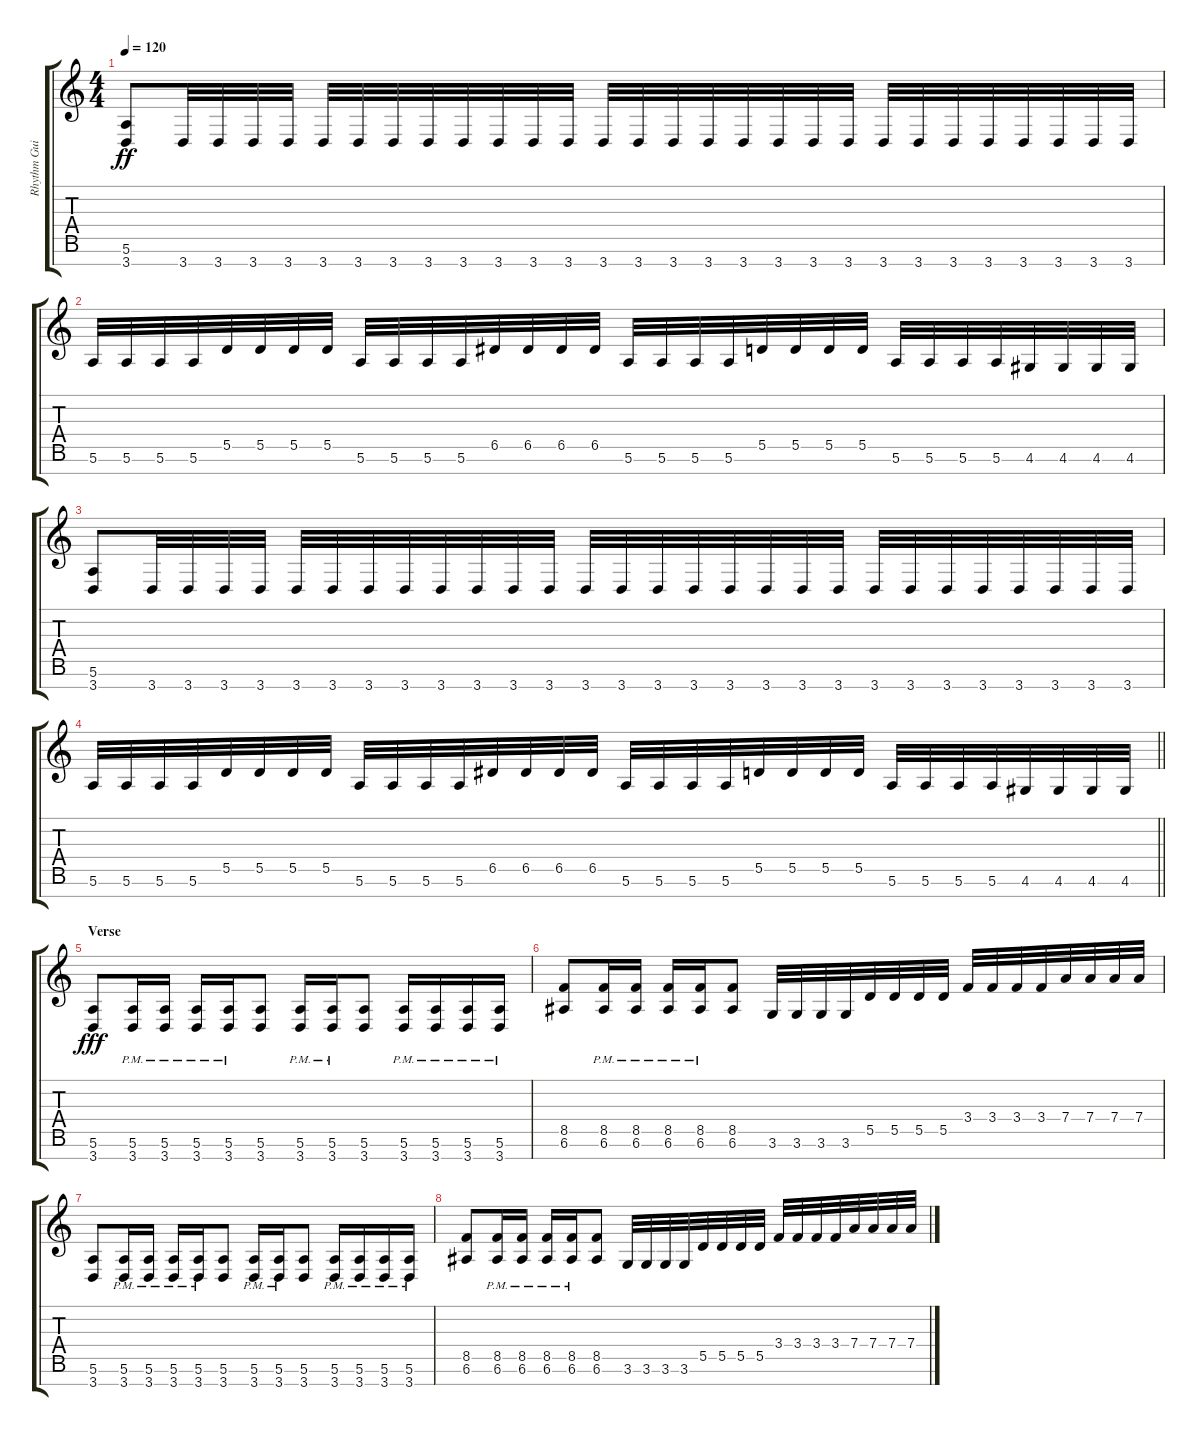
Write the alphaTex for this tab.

\track ("Rhythm Guitar 1" "Rhythm Gui") {instrument distortionguitar}
\staff {score tabs}
\tuning (E4 B3 G3 D3 A2 E2 B1) {hide}
\ts (4 4)
\tempo 120
\clef g2
\ks c
(5.6 3.7).8{dy ff} 3.7.32 3.7.32 3.7.32 3.7.32 3.7.32 3.7.32 3.7.32 3.7.32 3.7.32 3.7.32 3.7.32 3.7.32 3.7.32 3.7.32 3.7.32 3.7.32 3.7.32 3.7.32 3.7.32 3.7.32 3.7.32 3.7.32 3.7.32 3.7.32 3.7.32 3.7.32 3.7.32 3.7.32 |
5.6.32 5.6.32 5.6.32 5.6.32 5.5.32 5.5.32 5.5.32 5.5.32 5.6.32 5.6.32 5.6.32 5.6.32 6.5.32 6.5.32 6.5.32 6.5.32 5.6.32 5.6.32 5.6.32 5.6.32 5.5.32 5.5.32 5.5.32 5.5.32 5.6.32 5.6.32 5.6.32 5.6.32 4.6.32 4.6.32 4.6.32 4.6.32 |
(5.6 3.7).8 3.7.32 3.7.32 3.7.32 3.7.32 3.7.32 3.7.32 3.7.32 3.7.32 3.7.32 3.7.32 3.7.32 3.7.32 3.7.32 3.7.32 3.7.32 3.7.32 3.7.32 3.7.32 3.7.32 3.7.32 3.7.32 3.7.32 3.7.32 3.7.32 3.7.32 3.7.32 3.7.32 3.7.32 |
\barLineRight lightlight
5.6.32 5.6.32 5.6.32 5.6.32 5.5.32 5.5.32 5.5.32 5.5.32 5.6.32 5.6.32 5.6.32 5.6.32 6.5.32 6.5.32 6.5.32 6.5.32 5.6.32 5.6.32 5.6.32 5.6.32 5.5.32 5.5.32 5.5.32 5.5.32 5.6.32 5.6.32 5.6.32 5.6.32 4.6.32 4.6.32 4.6.32 4.6.32 |
\section ("" "Verse")
(5.6 3.7).8{dy fff} (5.6{pm} 3.7{pm}).16 (5.6{pm} 3.7{pm}).16 (5.6{pm} 3.7{pm}).16 (5.6{pm} 3.7{pm}).16 (5.6 3.7).8 (5.6{pm} 3.7{pm}).16 (5.6{pm} 3.7{pm}).16 (5.6 3.7).8 (5.6{pm} 3.7{pm}).16 (5.6{pm} 3.7{pm}).16 (5.6{pm} 3.7{pm}).16 (5.6{pm} 3.7{pm}).16 |
(8.5 6.6).8 (8.5{pm} 6.6{pm}).16 (8.5{pm} 6.6{pm}).16 (8.5{pm} 6.6{pm}).16 (8.5{pm} 6.6{pm}).16 (8.5 6.6).8 3.6.32 3.6.32 3.6.32 3.6.32 5.5.32 5.5.32 5.5.32 5.5.32 3.4.32 3.4.32 3.4.32 3.4.32 7.4.32 7.4.32 7.4.32 7.4.32 |
(5.6 3.7).8 (5.6{pm} 3.7{pm}).16 (5.6{pm} 3.7{pm}).16 (5.6{pm} 3.7{pm}).16 (5.6{pm} 3.7{pm}).16 (5.6 3.7).8 (5.6{pm} 3.7{pm}).16 (5.6{pm} 3.7{pm}).16 (5.6 3.7).8 (5.6{pm} 3.7{pm}).16 (5.6{pm} 3.7{pm}).16 (5.6{pm} 3.7{pm}).16 (5.6{pm} 3.7{pm}).16 |
(8.5 6.6).8 (8.5{pm} 6.6{pm}).16 (8.5{pm} 6.6{pm}).16 (8.5{pm} 6.6{pm}).16 (8.5{pm} 6.6{pm}).16 (8.5 6.6).8 3.6.32 3.6.32 3.6.32 3.6.32 5.5.32 5.5.32 5.5.32 5.5.32 3.4.32 3.4.32 3.4.32 3.4.32 7.4.32 7.4.32 7.4.32 7.4.32
